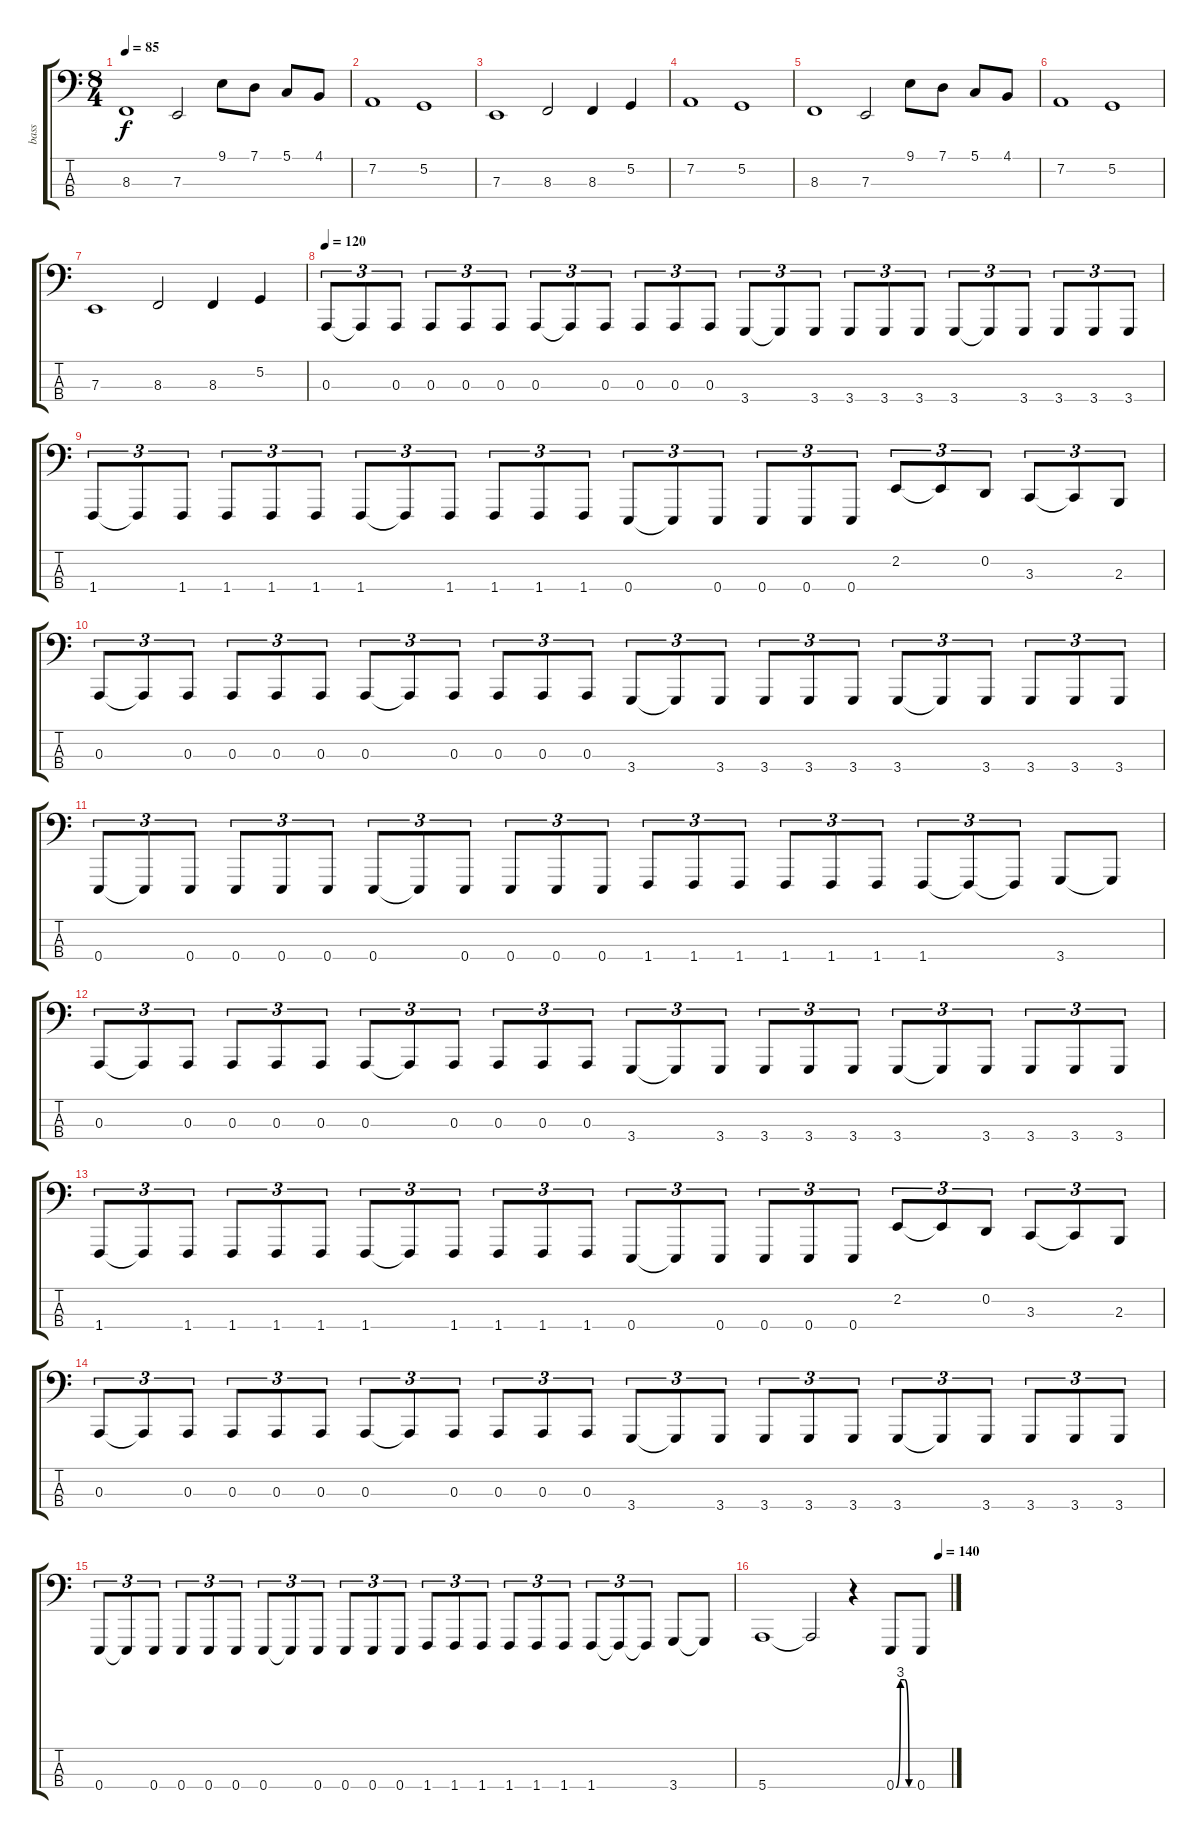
\track ("bass" "bass") {instrument lead8bassandlead}
\staff {score tabs}
\tuning (G2 D2 A1 E1) {hide}
\ts (8 4)
\tempo 85
\clef f4
\ks c
8.3.1{dy f} 7.3.2 9.1.8 7.1.8 5.1.8 4.1.8 |
7.2.1 5.2.1 |
7.3.1 8.3.2 8.3.4 5.2.4 |
7.2.1{volume 13 instrument lead8bassandlead} 5.2.1 |
8.3.1 7.3.2 9.1.8 7.1.8 5.1.8 4.1.8 |
7.2.1 5.2.1 |
7.3.1 8.3.2 8.3.4 5.2.4 |
\tempo 120
0.3.8{tu (3 2)} 0.3{t}.8{tu (3 2)} 0.3.8{tu (3 2)} 0.3.8{tu (3 2)} 0.3.8{tu (3 2)} 0.3.8{tu (3 2)} 0.3.8{tu (3 2)} 0.3{t}.8{tu (3 2)} 0.3.8{tu (3 2)} 0.3.8{tu (3 2)} 0.3.8{tu (3 2)} 0.3.8{tu (3 2)} 3.4.8{tu (3 2)} 3.4{t}.8{tu (3 2)} 3.4.8{tu (3 2)} 3.4.8{tu (3 2)} 3.4.8{tu (3 2)} 3.4.8{tu (3 2)} 3.4.8{tu (3 2)} 3.4{t}.8{tu (3 2)} 3.4.8{tu (3 2)} 3.4.8{tu (3 2)} 3.4.8{tu (3 2)} 3.4.8{tu (3 2)} |
1.4.8{tu (3 2)} 1.4{t}.8{tu (3 2)} 1.4.8{tu (3 2)} 1.4.8{tu (3 2)} 1.4.8{tu (3 2)} 1.4.8{tu (3 2)} 1.4.8{tu (3 2)} 1.4{t}.8{tu (3 2)} 1.4.8{tu (3 2)} 1.4.8{tu (3 2)} 1.4.8{tu (3 2)} 1.4.8{tu (3 2)} 0.4.8{tu (3 2)} 0.4{t}.8{tu (3 2)} 0.4.8{tu (3 2)} 0.4.8{tu (3 2)} 0.4.8{tu (3 2)} 0.4.8{tu (3 2)} 2.2.8{tu (3 2)} 2.2{t}.8{tu (3 2)} 0.2.8{tu (3 2)} 3.3.8{tu (3 2)} 3.3{t}.8{tu (3 2)} 2.3.8{tu (3 2)} |
0.3.8{tu (3 2)} 0.3{t}.8{tu (3 2)} 0.3.8{tu (3 2)} 0.3.8{tu (3 2)} 0.3.8{tu (3 2)} 0.3.8{tu (3 2)} 0.3.8{tu (3 2)} 0.3{t}.8{tu (3 2)} 0.3.8{tu (3 2)} 0.3.8{tu (3 2)} 0.3.8{tu (3 2)} 0.3.8{tu (3 2)} 3.4.8{tu (3 2)} 3.4{t}.8{tu (3 2)} 3.4.8{tu (3 2)} 3.4.8{tu (3 2)} 3.4.8{tu (3 2)} 3.4.8{tu (3 2)} 3.4.8{tu (3 2)} 3.4{t}.8{tu (3 2)} 3.4.8{tu (3 2)} 3.4.8{tu (3 2)} 3.4.8{tu (3 2)} 3.4.8{tu (3 2)} |
0.4.8{tu (3 2)} 0.4{t}.8{tu (3 2)} 0.4.8{tu (3 2)} 0.4.8{tu (3 2)} 0.4.8{tu (3 2)} 0.4.8{tu (3 2)} 0.4.8{tu (3 2)} 0.4{t}.8{tu (3 2)} 0.4.8{tu (3 2)} 0.4.8{tu (3 2)} 0.4.8{tu (3 2)} 0.4.8{tu (3 2)} 1.4.8{tu (3 2)} 1.4.8{tu (3 2)} 1.4.8{tu (3 2)} 1.4.8{tu (3 2)} 1.4.8{tu (3 2)} 1.4.8{tu (3 2)} 1.4.8{tu (3 2)} 1.4{t}.8{tu (3 2)} 1.4{t}.8{tu (3 2)} 3.4.8 3.4{t}.8 |
0.3.8{tu (3 2)} 0.3{t}.8{tu (3 2)} 0.3.8{tu (3 2)} 0.3.8{tu (3 2)} 0.3.8{tu (3 2)} 0.3.8{tu (3 2)} 0.3.8{tu (3 2)} 0.3{t}.8{tu (3 2)} 0.3.8{tu (3 2)} 0.3.8{tu (3 2)} 0.3.8{tu (3 2)} 0.3.8{tu (3 2)} 3.4.8{tu (3 2)} 3.4{t}.8{tu (3 2)} 3.4.8{tu (3 2)} 3.4.8{tu (3 2)} 3.4.8{tu (3 2)} 3.4.8{tu (3 2)} 3.4.8{tu (3 2)} 3.4{t}.8{tu (3 2)} 3.4.8{tu (3 2)} 3.4.8{tu (3 2)} 3.4.8{tu (3 2)} 3.4.8{tu (3 2)} |
1.4.8{tu (3 2)} 1.4{t}.8{tu (3 2)} 1.4.8{tu (3 2)} 1.4.8{tu (3 2)} 1.4.8{tu (3 2)} 1.4.8{tu (3 2)} 1.4.8{tu (3 2)} 1.4{t}.8{tu (3 2)} 1.4.8{tu (3 2)} 1.4.8{tu (3 2)} 1.4.8{tu (3 2)} 1.4.8{tu (3 2)} 0.4.8{tu (3 2)} 0.4{t}.8{tu (3 2)} 0.4.8{tu (3 2)} 0.4.8{tu (3 2)} 0.4.8{tu (3 2)} 0.4.8{tu (3 2)} 2.2.8{tu (3 2)} 2.2{t}.8{tu (3 2)} 0.2.8{tu (3 2)} 3.3.8{tu (3 2)} 3.3{t}.8{tu (3 2)} 2.3.8{tu (3 2)} |
0.3.8{tu (3 2)} 0.3{t}.8{tu (3 2)} 0.3.8{tu (3 2)} 0.3.8{tu (3 2)} 0.3.8{tu (3 2)} 0.3.8{tu (3 2)} 0.3.8{tu (3 2)} 0.3{t}.8{tu (3 2)} 0.3.8{tu (3 2)} 0.3.8{tu (3 2)} 0.3.8{tu (3 2)} 0.3.8{tu (3 2)} 3.4.8{tu (3 2)} 3.4{t}.8{tu (3 2)} 3.4.8{tu (3 2)} 3.4.8{tu (3 2)} 3.4.8{tu (3 2)} 3.4.8{tu (3 2)} 3.4.8{tu (3 2)} 3.4{t}.8{tu (3 2)} 3.4.8{tu (3 2)} 3.4.8{tu (3 2)} 3.4.8{tu (3 2)} 3.4.8{tu (3 2)} |
0.4.8{tu (3 2)} 0.4{t}.8{tu (3 2)} 0.4.8{tu (3 2)} 0.4.8{tu (3 2)} 0.4.8{tu (3 2)} 0.4.8{tu (3 2)} 0.4.8{tu (3 2)} 0.4{t}.8{tu (3 2)} 0.4.8{tu (3 2)} 0.4.8{tu (3 2)} 0.4.8{tu (3 2)} 0.4.8{tu (3 2)} 1.4.8{tu (3 2)} 1.4.8{tu (3 2)} 1.4.8{tu (3 2)} 1.4.8{tu (3 2)} 1.4.8{tu (3 2)} 1.4.8{tu (3 2)} 1.4.8{tu (3 2)} 1.4{t}.8{tu (3 2)} 1.4{t}.8{tu (3 2)} 3.4.8 3.4{t}.8 |
\tempo (140 0.9375)
5.4.1 5.4{t}.2 r.4 0.4{be (custom 0 0 15 12 30 12 45 0 60 0)}.8 0.4.8
